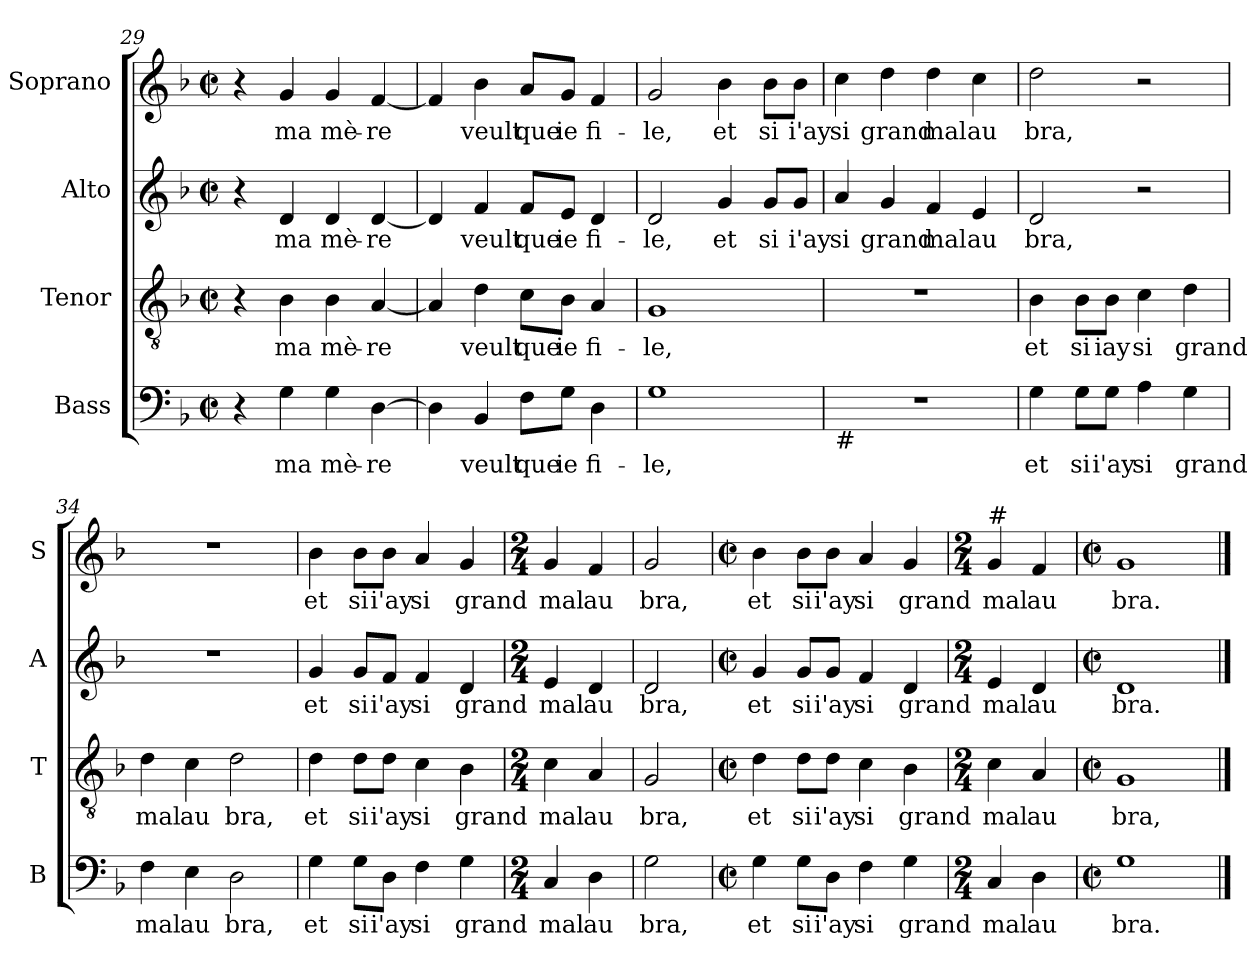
**kern	**text	**kern	**text	**kern	**text	**kern	**text
*part4	*part4	*part3	*part3	*part2	*part2	*part1	*part1
*staff4	*staff4	*staff3	*staff3	*staff2	*staff2	*staff1	*staff1
*I"Bass	*	*I"Tenor	*	*I"Alto	*	*I"Soprano	*
*I'B	*	*I'T	*	*I'A	*	*I'S	*
*clefF4	*	*clefGv2	*	*clefG2	*	*clefG2	*
*k[b-]	*	*k[b-]	*	*k[b-]	*	*k[b-]	*
*F:	*	*F:	*	*F:	*	*F:	*
*M2/2	*	*M2/2	*	*M2/2	*	*M2/2	*
*met(c|)	*	*met(c|)	*	*met(c|)	*	*met(c|)	*
=29	=29	=29	=29	=29	=29	=29	=29
4r	.	4r	.	4r	.	4r	.
!	!LO:LY:b	!	!LO:LY:b	!	!LO:LY:b	!	!LO:LY:b
4G\	ma	4B-\	ma	4d/	ma	4g/	ma
!	!LO:LY:b	!	!LO:LY:b	!	!LO:LY:b	!	!LO:LY:b
4G\	mè-	4B-\	mè-	4d/	mè-	4g/	mè-
!	!LO:LY:b	!	!LO:LY:b	!	!LO:LY:b	!	!LO:LY:b
[4D\	-re	[4A/	-re	[4d/	-re	[4f/	-re
=30	=30	=30	=30	=30	=30	=30	=30
4D\]	.	4A/]	.	4d/]	.	4f/]	.
!	!LO:LY:b	!	!LO:LY:b	!	!LO:LY:b	!	!LO:LY:b
4BB-/	veult	4d\	veult	4f/	veult	4b-\	veult
!	!LO:LY:b	!	!LO:LY:b	!	!LO:LY:b	!	!LO:LY:b
8F\L	que	8c\L	que	8f/L	que	8a/L	que
!	!LO:LY:b	!	!LO:LY:b	!	!LO:LY:b	!	!LO:LY:b
8G\J	ie	8B-\J	ie	8e/J	ie	8g/J	ie
!	!LO:LY:b	!	!LO:LY:b	!	!LO:LY:b	!	!LO:LY:b
4D\	fi-	4A/	fi-	4d/	fi-	4f/	fi-
!!LO:LB:g=z
=31	=31	=31	=31	=31	=31	=31	=31
!	!LO:LY:b	!	!LO:LY:b	!	!LO:LY:b	!	!LO:LY:b
1G	-le,	1G	-le,	2d/	-le,	2g/	-le,
!	!	!	!	!	!LO:LY:b	!	!LO:LY:b
.	.	.	.	4g/	et	4b-\	et
!	!	!	!	!	!LO:LY:b	!	!LO:LY:b
.	.	.	.	8g/L	si	8b-\L	si
!	!	!	!	!	!LO:LY:b	!	!LO:LY:b
.	.	.	.	8g/J	i'ay	8b-\J	i'ay
=32	=32	=32	=32	=32	=32	=32	=32
!LO:TX:b:t=#	!	!	!	!	!	!	!
!	!	!	!	!	!LO:LY:b	!	!LO:LY:b
1r	.	1r	.	4a/	si	4cc\	si
!	!	!	!	!	!LO:LY:b	!	!LO:LY:b
.	.	.	.	4g/	grand	4dd\	grand
!	!	!	!	!	!LO:LY:b	!	!LO:LY:b
.	.	.	.	4f/	mal	4dd\	mal
!	!	!	!	!	!LO:LY:b	!	!LO:LY:b
.	.	.	.	4e/	au	4cc\	au
=33	=33	=33	=33	=33	=33	=33	=33
!	!LO:LY:b	!	!LO:LY:b	!	!LO:LY:b	!	!LO:LY:b
4G\	et	4B-\	et	2d/	bra,	2dd\	bra,
!	!LO:LY:b	!	!LO:LY:b	!	!	!	!
8G\L	si	8B-\L	si	.	.	.	.
!	!LO:LY:b	!	!LO:LY:b	!	!	!	!
8G\J	i'ay	8B-\J	iay	.	.	.	.
!	!LO:LY:b	!	!LO:LY:b	!	!	!	!
4A\	si	4c\	si	2r	.	2r	.
!	!LO:LY:b	!	!LO:LY:b	!	!	!	!
4G\	grand	4d\	grand	.	.	.	.
=34	=34	=34	=34	=34	=34	=34	=34
!	!LO:LY:b	!	!LO:LY:b	!	!	!	!
4F\	mal	4d\	mal	1r	.	1r	.
!	!LO:LY:b	!	!LO:LY:b	!	!	!	!
4E\	au	4c\	au	.	.	.	.
!	!LO:LY:b	!	!LO:LY:b	!	!	!	!
2D\	bra,	2d\	bra,	.	.	.	.
=35	=35	=35	=35	=35	=35	=35	=35
!	!LO:LY:b	!	!LO:LY:b	!	!LO:LY:b	!	!LO:LY:b
4G\	et	4d\	et	4g/	et	4b-\	et
!	!LO:LY:b	!	!LO:LY:b	!	!LO:LY:b	!	!LO:LY:b
8G\L	si	8d\L	si	8g/L	si	8b-\L	si
!	!LO:LY:b	!	!LO:LY:b	!	!LO:LY:b	!	!LO:LY:b
8D\J	i'ay	8d\J	i'ay	8f/J	i'ay	8b-\J	i'ay
!	!LO:LY:b	!	!LO:LY:b	!	!LO:LY:b	!	!LO:LY:b
4F\	si	4c\	si	4f/	si	4a/	si
!	!LO:LY:b	!	!LO:LY:b	!	!LO:LY:b	!	!LO:LY:b
4G\	grand	4B-\	grand	4d/	grand	4g/	grand
!!LO:LB:g=z
=36	=36	=36	=36	=36	=36	=36	=36
*M2/4	*	*M2/4	*	*M2/4	*	*M2/4	*
!	!LO:LY:b	!	!LO:LY:b	!	!LO:LY:b	!	!LO:LY:b
4C/	mal	4c\	mal	4e/	mal	4g/	mal
!	!LO:LY:b	!	!LO:LY:b	!	!LO:LY:b	!	!LO:LY:b
4D\	au	4A/	au	4d/	au	4f/	au
=37	=37	=37	=37	=37	=37	=37	=37
!	!LO:LY:b	!	!LO:LY:b	!	!LO:LY:b	!	!LO:LY:b
2G\	bra,	2G/	bra,	2d/	bra,	2g/	bra,
=38	=38	=38	=38	=38	=38	=38	=38
*M2/2	*	*M2/2	*	*M2/2	*	*M2/2	*
*met(c|)	*	*met(c|)	*	*met(c|)	*	*met(c|)	*
!	!LO:LY:b	!	!LO:LY:b	!	!LO:LY:b	!	!LO:LY:b
4G\	et	4d\	et	4g/	et	4b-\	et
!	!LO:LY:b	!	!LO:LY:b	!	!LO:LY:b	!	!LO:LY:b
8G\L	si	8d\L	si	8g/L	si	8b-\L	si
!	!LO:LY:b	!	!LO:LY:b	!	!LO:LY:b	!	!LO:LY:b
8D\J	i'ay	8d\J	i'ay	8g/J	i'ay	8b-\J	i'ay
!	!LO:LY:b	!	!LO:LY:b	!	!LO:LY:b	!	!LO:LY:b
4F\	si	4c\	si	4f/	si	4a/	si
!	!LO:LY:b	!	!LO:LY:b	!	!LO:LY:b	!	!LO:LY:b
4G\	grand	4B-\	grand	4d/	grand	4g/	grand
=39	=39	=39	=39	=39	=39	=39	=39
*M2/4	*	*M2/4	*	*M2/4	*	*M2/4	*
!	!	!	!	!	!	!LO:TX:a:t=#	!
!	!LO:LY:b	!	!LO:LY:b	!	!LO:LY:b	!	!LO:LY:b
4C/	mal	4c\	mal	4e/	mal	4g/	mal
!	!LO:LY:b	!	!LO:LY:b	!	!LO:LY:b	!	!LO:LY:b
4D\	au	4A/	au	4d/	au	4f/	au
=40	=40	=40	=40	=40	=40	=40	=40
*M2/2	*	*M2/2	*	*M2/2	*	*M2/2	*
*met(c|)	*	*met(c|)	*	*met(c|)	*	*met(c|)	*
!	!LO:LY:b	!	!LO:LY:b	!	!LO:LY:b	!	!LO:LY:b
1G	bra.	1G	bra,	1d	bra.	1g	bra.
==	==	==	==	==	==	==	==
*-	*-	*-	*-	*-	*-	*-	*-
